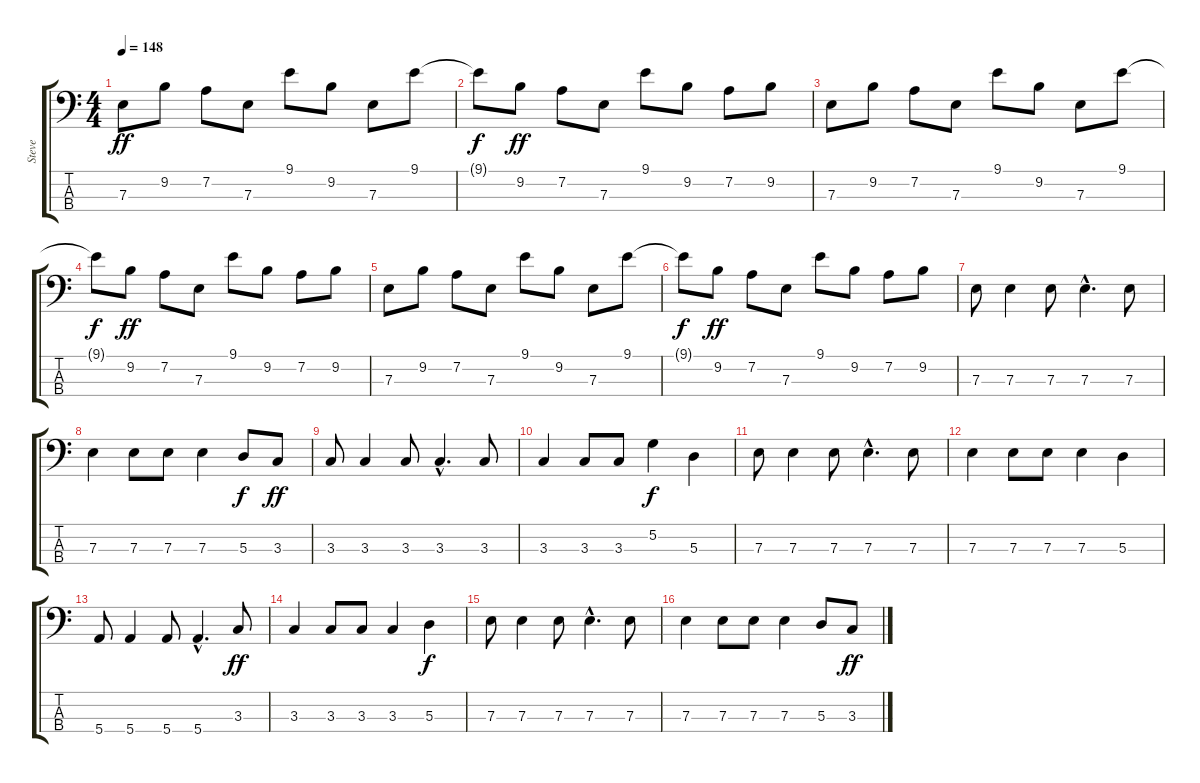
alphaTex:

\track ("Steve" "Steve") {instrument electricbassfinger}
\staff {score tabs}
\tuning (G2 D2 A1 E1) {hide}
\ts (4 4)
\tempo 148
\clef f4
\ks c
7.3.8{dy ff} 9.2.8 7.2.8 7.3.8 9.1.8 9.2.8 7.3.8 9.1.8 |
9.1{t}.8{dy f} 9.2.8{dy ff} 7.2.8 7.3.8 9.1.8 9.2.8 7.2.8 9.2.8 |
7.3.8 9.2.8 7.2.8 7.3.8 9.1.8 9.2.8 7.3.8 9.1.8 |
9.1{t}.8{dy f} 9.2.8{dy ff} 7.2.8 7.3.8 9.1.8 9.2.8 7.2.8 9.2.8 |
7.3.8 9.2.8 7.2.8 7.3.8 9.1.8 9.2.8 7.3.8 9.1.8 |
9.1{t}.8{dy f} 9.2.8{dy ff} 7.2.8 7.3.8 9.1.8 9.2.8 7.2.8 9.2.8 |
7.3.8 7.3.4 7.3.8 7.3{hac}.4{d} 7.3.8 |
7.3.4 7.3.8 7.3.8 7.3.4 5.3.8{dy f} 3.3.8{dy ff} |
3.3.8 3.3.4 3.3.8 3.3{hac}.4{d} 3.3.8 |
3.3.4 3.3.8 3.3.8 5.2.4{dy f} 5.3.4 |
7.3.8 7.3.4 7.3.8 7.3{hac}.4{d} 7.3.8 |
7.3.4 7.3.8 7.3.8 7.3.4 5.3.4 |
5.4.8 5.4.4 5.4.8 5.4{hac}.4{d} 3.3.8{dy ff} |
3.3.4 3.3.8 3.3.8 3.3.4 5.3.4{dy f} |
7.3.8 7.3.4 7.3.8 7.3{hac}.4{d} 7.3.8 |
7.3.4 7.3.8 7.3.8 7.3.4 5.3.8 3.3.8{dy ff}
